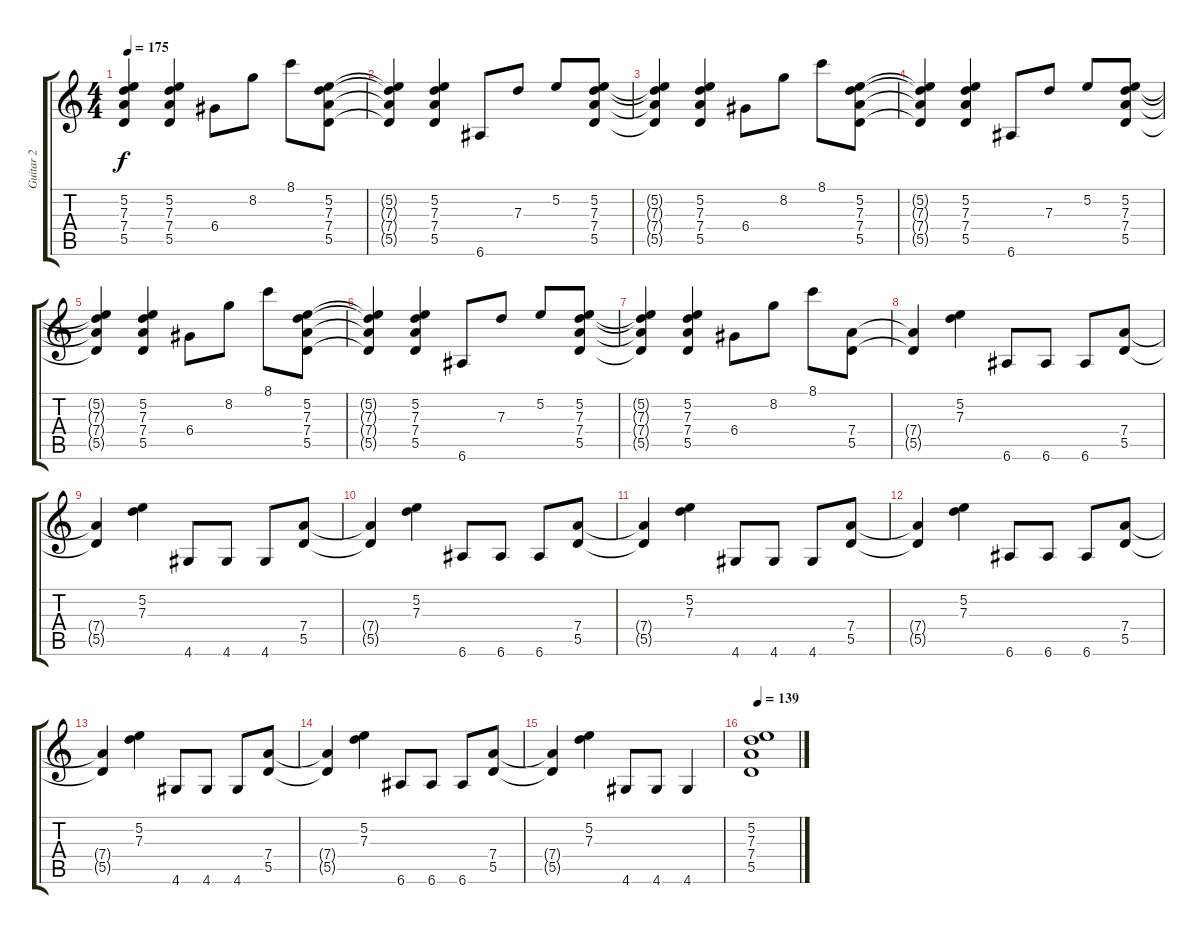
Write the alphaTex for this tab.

\track ("Guitar 2" "Guitar 2") {instrument distortionguitar}
\staff {score tabs}
\tuning (E4 B3 G3 D3 A2 E2) {hide}
\ts (4 4)
\tempo 175
\clef g2
\ks c
(5.2{t} 7.3{t} 7.4{t} 5.5{t}).4{dy f} (5.2 7.3 7.4 5.5).4 6.4.8 8.2.8 8.1.8 (5.2 7.3 7.4 5.5).8 |
(5.2{t} 7.3{t} 7.4{t} 5.5{t}).4 (5.2 7.3 7.4 5.5).4 6.6.8 7.3.8 5.2.8 (5.2 7.3 7.4 5.5).8 |
(5.2{t} 7.3{t} 7.4{t} 5.5{t}).4 (5.2 7.3 7.4 5.5).4 6.4.8 8.2.8 8.1.8 (5.2 7.3 7.4 5.5).8 |
(5.2{t} 7.3{t} 7.4{t} 5.5{t}).4 (5.2 7.3 7.4 5.5).4 6.6.8 7.3.8 5.2.8 (5.2 7.3 7.4 5.5).8 |
(5.2{t} 7.3{t} 7.4{t} 5.5{t}).4 (5.2 7.3 7.4 5.5).4 6.4.8 8.2.8 8.1.8 (5.2 7.3 7.4 5.5).8 |
(5.2{t} 7.3{t} 7.4{t} 5.5{t}).4 (5.2 7.3 7.4 5.5).4 6.6.8 7.3.8 5.2.8 (5.2 7.3 7.4 5.5).8 |
(5.2{t} 7.3{t} 7.4{t} 5.5{t}).4 (5.2 7.3 7.4 5.5).4 6.4.8 8.2.8 8.1.8 (7.4 5.5).8 |
(7.4{t} 5.5{t}).4 (5.2 7.3).4 6.6.8 6.6.8 6.6.8 (7.4 5.5).8 |
(7.4{t} 5.5{t}).4 (5.2 7.3).4 4.6.8 4.6.8 4.6.8 (7.4 5.5).8 |
(7.4{t} 5.5{t}).4 (5.2 7.3).4 6.6.8 6.6.8 6.6.8 (7.4 5.5).8 |
(7.4{t} 5.5{t}).4 (5.2 7.3).4 4.6.8 4.6.8 4.6.8 (7.4 5.5).8 |
(7.4{t} 5.5{t}).4 (5.2 7.3).4 6.6.8 6.6.8 6.6.8 (7.4 5.5).8 |
(7.4{t} 5.5{t}).4 (5.2 7.3).4 4.6.8 4.6.8 4.6.8 (7.4 5.5).8 |
(7.4{t} 5.5{t}).4 (5.2 7.3).4 6.6.8 6.6.8 6.6.8 (7.4 5.5).8 |
(7.4{t} 5.5{t}).4 (5.2 7.3).4 4.6.8 4.6.8 4.6.4 |
\tempo 139
(5.2 7.3 7.4 5.5).1
